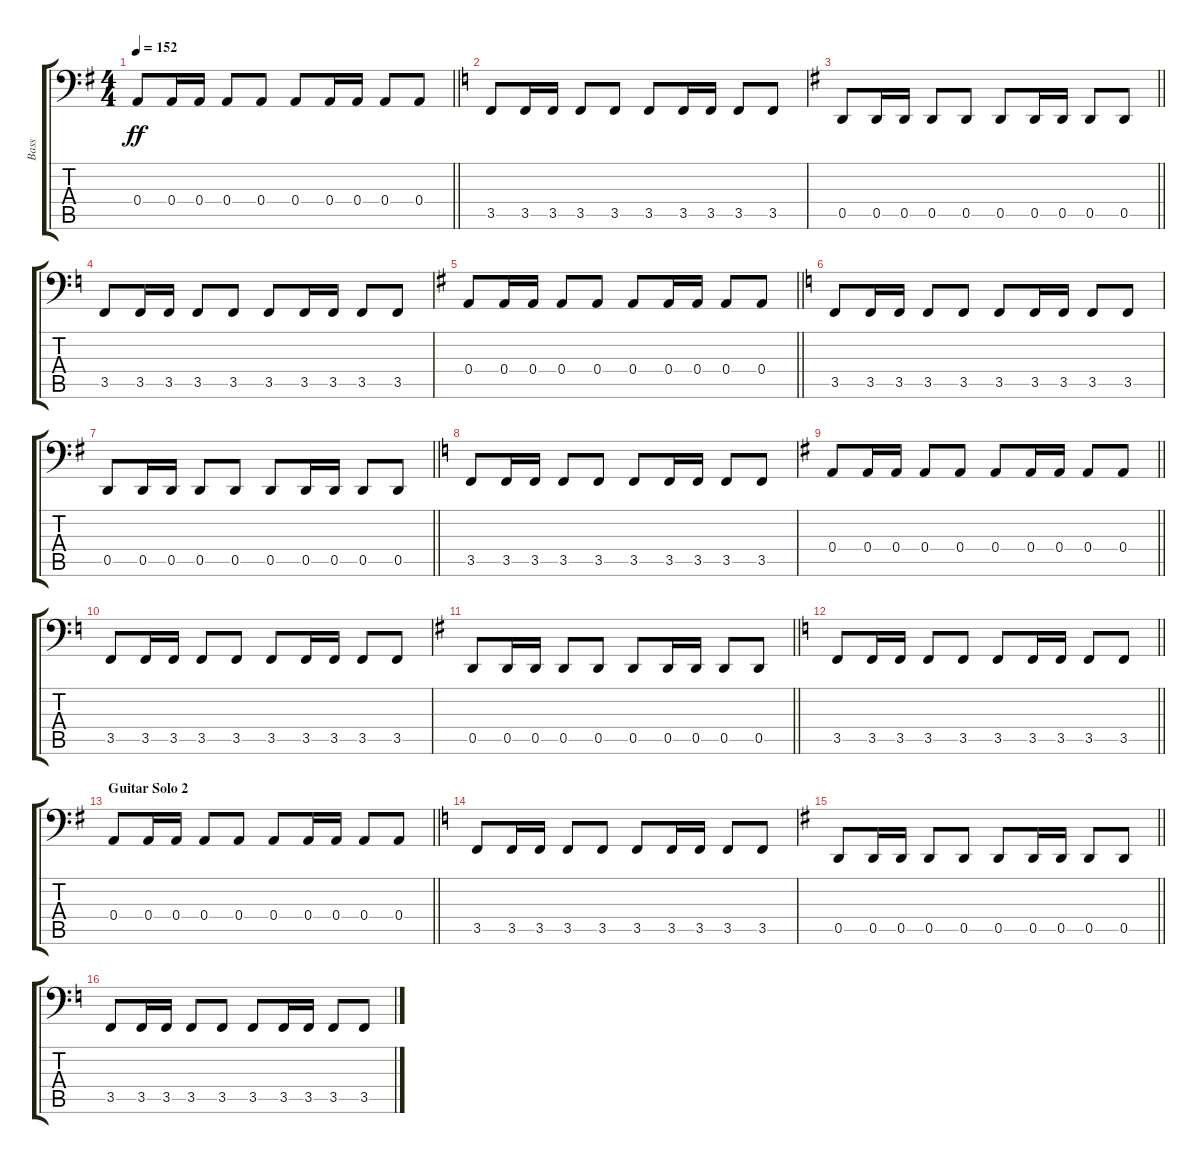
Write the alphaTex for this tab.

\track ("Bass" "Bass") {instrument electricbassfinger}
\staff {score tabs}
\tuning (B2 G2 D2 A1 D1 B0) {hide}
\ts (4 4)
\tempo 152
\clef f4
\barLineRight lightlight
\ks g
0.4.8{dy ff} 0.4.16 0.4.16 0.4.8 0.4.8 0.4.8 0.4.16 0.4.16 0.4.8 0.4.8 |
\ks c
3.5.8 3.5.16 3.5.16 3.5.8 3.5.8 3.5.8 3.5.16 3.5.16 3.5.8 3.5.8 |
\barLineRight lightlight
\ks g
0.5.8 0.5.16 0.5.16 0.5.8 0.5.8 0.5.8 0.5.16 0.5.16 0.5.8 0.5.8 |
\ks c
3.5.8 3.5.16 3.5.16 3.5.8 3.5.8 3.5.8 3.5.16 3.5.16 3.5.8 3.5.8 |
\barLineRight lightlight
\ks g
0.4.8 0.4.16 0.4.16 0.4.8 0.4.8 0.4.8 0.4.16 0.4.16 0.4.8 0.4.8 |
\ks c
3.5.8 3.5.16 3.5.16 3.5.8 3.5.8 3.5.8 3.5.16 3.5.16 3.5.8 3.5.8 |
\barLineRight lightlight
\ks g
0.5.8 0.5.16 0.5.16 0.5.8 0.5.8 0.5.8 0.5.16 0.5.16 0.5.8 0.5.8 |
\ks c
3.5.8 3.5.16 3.5.16 3.5.8 3.5.8 3.5.8 3.5.16 3.5.16 3.5.8 3.5.8 |
\barLineRight lightlight
\ks g
0.4.8 0.4.16 0.4.16 0.4.8 0.4.8 0.4.8 0.4.16 0.4.16 0.4.8 0.4.8 |
\ks c
3.5.8 3.5.16 3.5.16 3.5.8 3.5.8 3.5.8 3.5.16 3.5.16 3.5.8 3.5.8 |
\barLineRight lightlight
\ks g
0.5.8 0.5.16 0.5.16 0.5.8 0.5.8 0.5.8 0.5.16 0.5.16 0.5.8 0.5.8 |
\barLineRight lightlight
\ks c
3.5.8 3.5.16 3.5.16 3.5.8 3.5.8 3.5.8 3.5.16 3.5.16 3.5.8 3.5.8 |
\section ("" "Guitar Solo 2")
\barLineRight lightlight
\ks g
0.4.8 0.4.16 0.4.16 0.4.8 0.4.8 0.4.8 0.4.16 0.4.16 0.4.8 0.4.8 |
\ks c
3.5.8 3.5.16 3.5.16 3.5.8 3.5.8 3.5.8 3.5.16 3.5.16 3.5.8 3.5.8 |
\barLineRight lightlight
\ks g
0.5.8 0.5.16 0.5.16 0.5.8 0.5.8 0.5.8 0.5.16 0.5.16 0.5.8 0.5.8 |
\ks c
3.5.8 3.5.16 3.5.16 3.5.8 3.5.8 3.5.8 3.5.16 3.5.16 3.5.8 3.5.8
